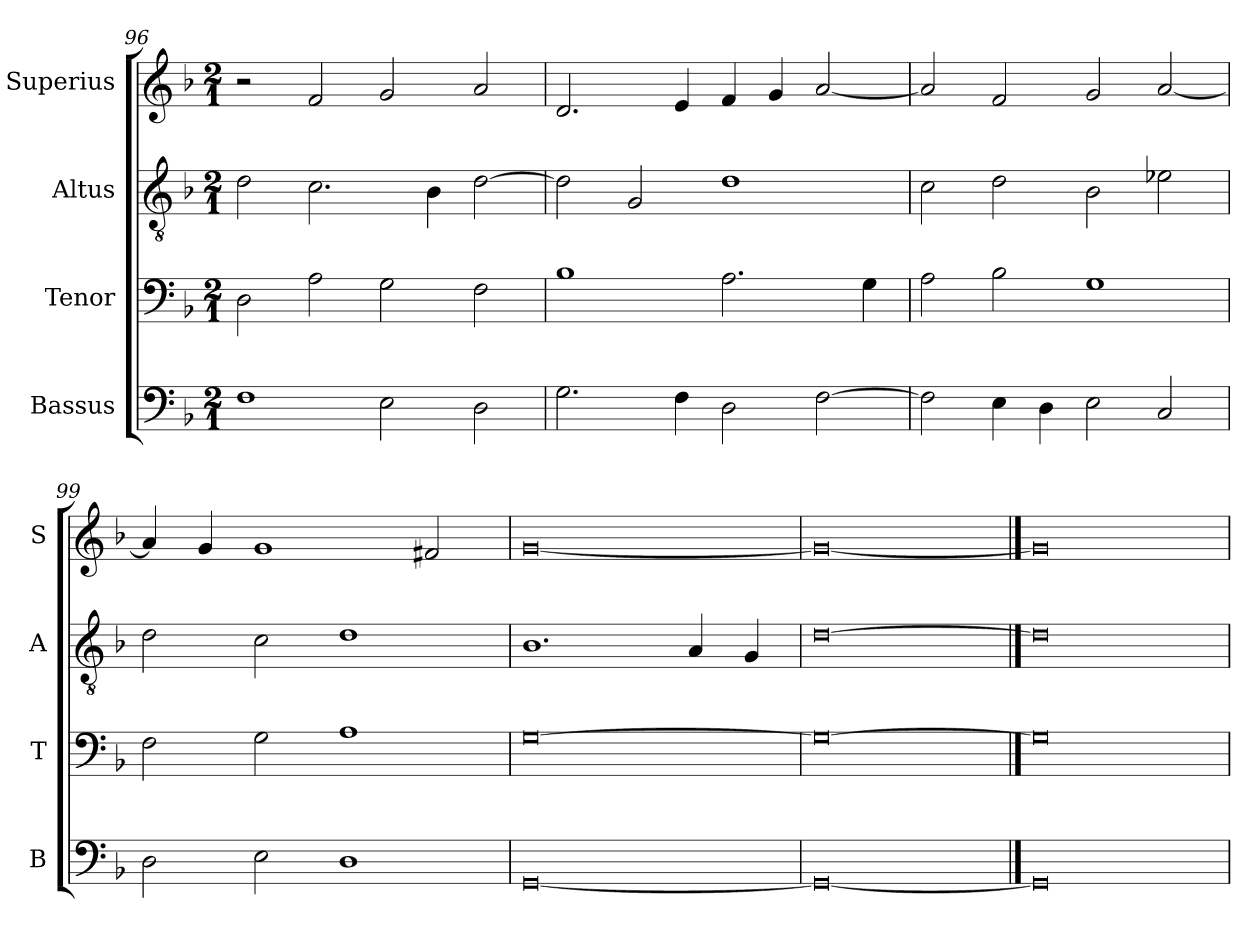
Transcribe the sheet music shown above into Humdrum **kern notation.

**kern	**kern	**kern	**kern
*part4	*part3	*part2	*part1
*staff4	*staff3	*staff2	*staff1
*I"Bassus	*I"Tenor	*I"Altus	*I"Superius
*I'B	*I'T	*I'A	*I'S
*clefF4	*clefF4	*clefGv2	*clefG2
*k[b-]	*k[b-]	*k[b-]	*k[b-]
*F:	*F:	*F:	*F:
*M2/1	*M2/1	*M2/1	*M2/1
=96	=96	=96	=96
1F	2D	2d	2r
.	2A	2.c	2f
2E	2G	.	2g
.	.	4B-	.
2D	2F	[2d	2a
=97	=97	=97	=97
2.G	1B-	2d]	2.d
.	.	2G	.
4F	.	.	4e
2D	2.A	1d	4f
.	.	.	4g
[2F	.	.	[2a
.	4G	.	.
=98	=98	=98	=98
2F]	2A	2c	2a]
4E	2B-	2d	2f
4D	.	.	.
2E	1G	2B-	2g
2C	.	2e-X	[2a
=99	=99	=99	=99
2D	2F	2d	4a]
.	.	.	4g
2E	2G	2c	1g
1D	1A	1d	.
.	.	.	2f#X
=100	=100	=100	=100
[0GG	[0G	1.B-	[0g
.	.	4A	.
.	.	4G	.
=101	=101	=101	=101
0GG_	0G_	[0d	0g_
==102	==102	==102	==102
0GG]	0G]	0d]	0g]
=	=	=	=
*-	*-	*-	*-
